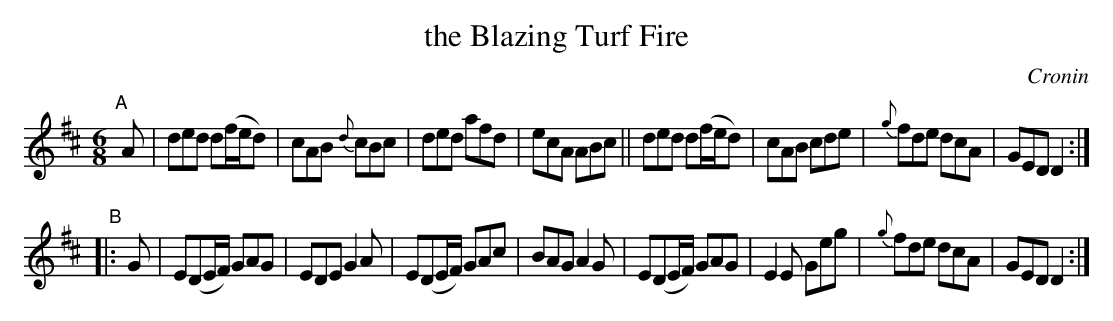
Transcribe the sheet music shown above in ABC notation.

X:1
T: the Blazing Turf Fire
O: Cronin
M: 6/8
K: D
"^A"[|] A |\
ded d(f/e/d) | cAB {d}cBc |    ded afd | ecA ABc ||\
ded d(f/e/d) | cAB    cde | {g}fde dcA | GED D2 :|
"^B"|: G |\
E(DE/F/) GAG | EDE G2A | E(DE/F/) GAc | BAG A2G |\
E(DE/F/) GAG | E2E Geg | {g}fde   dcA | GED D2 :|
